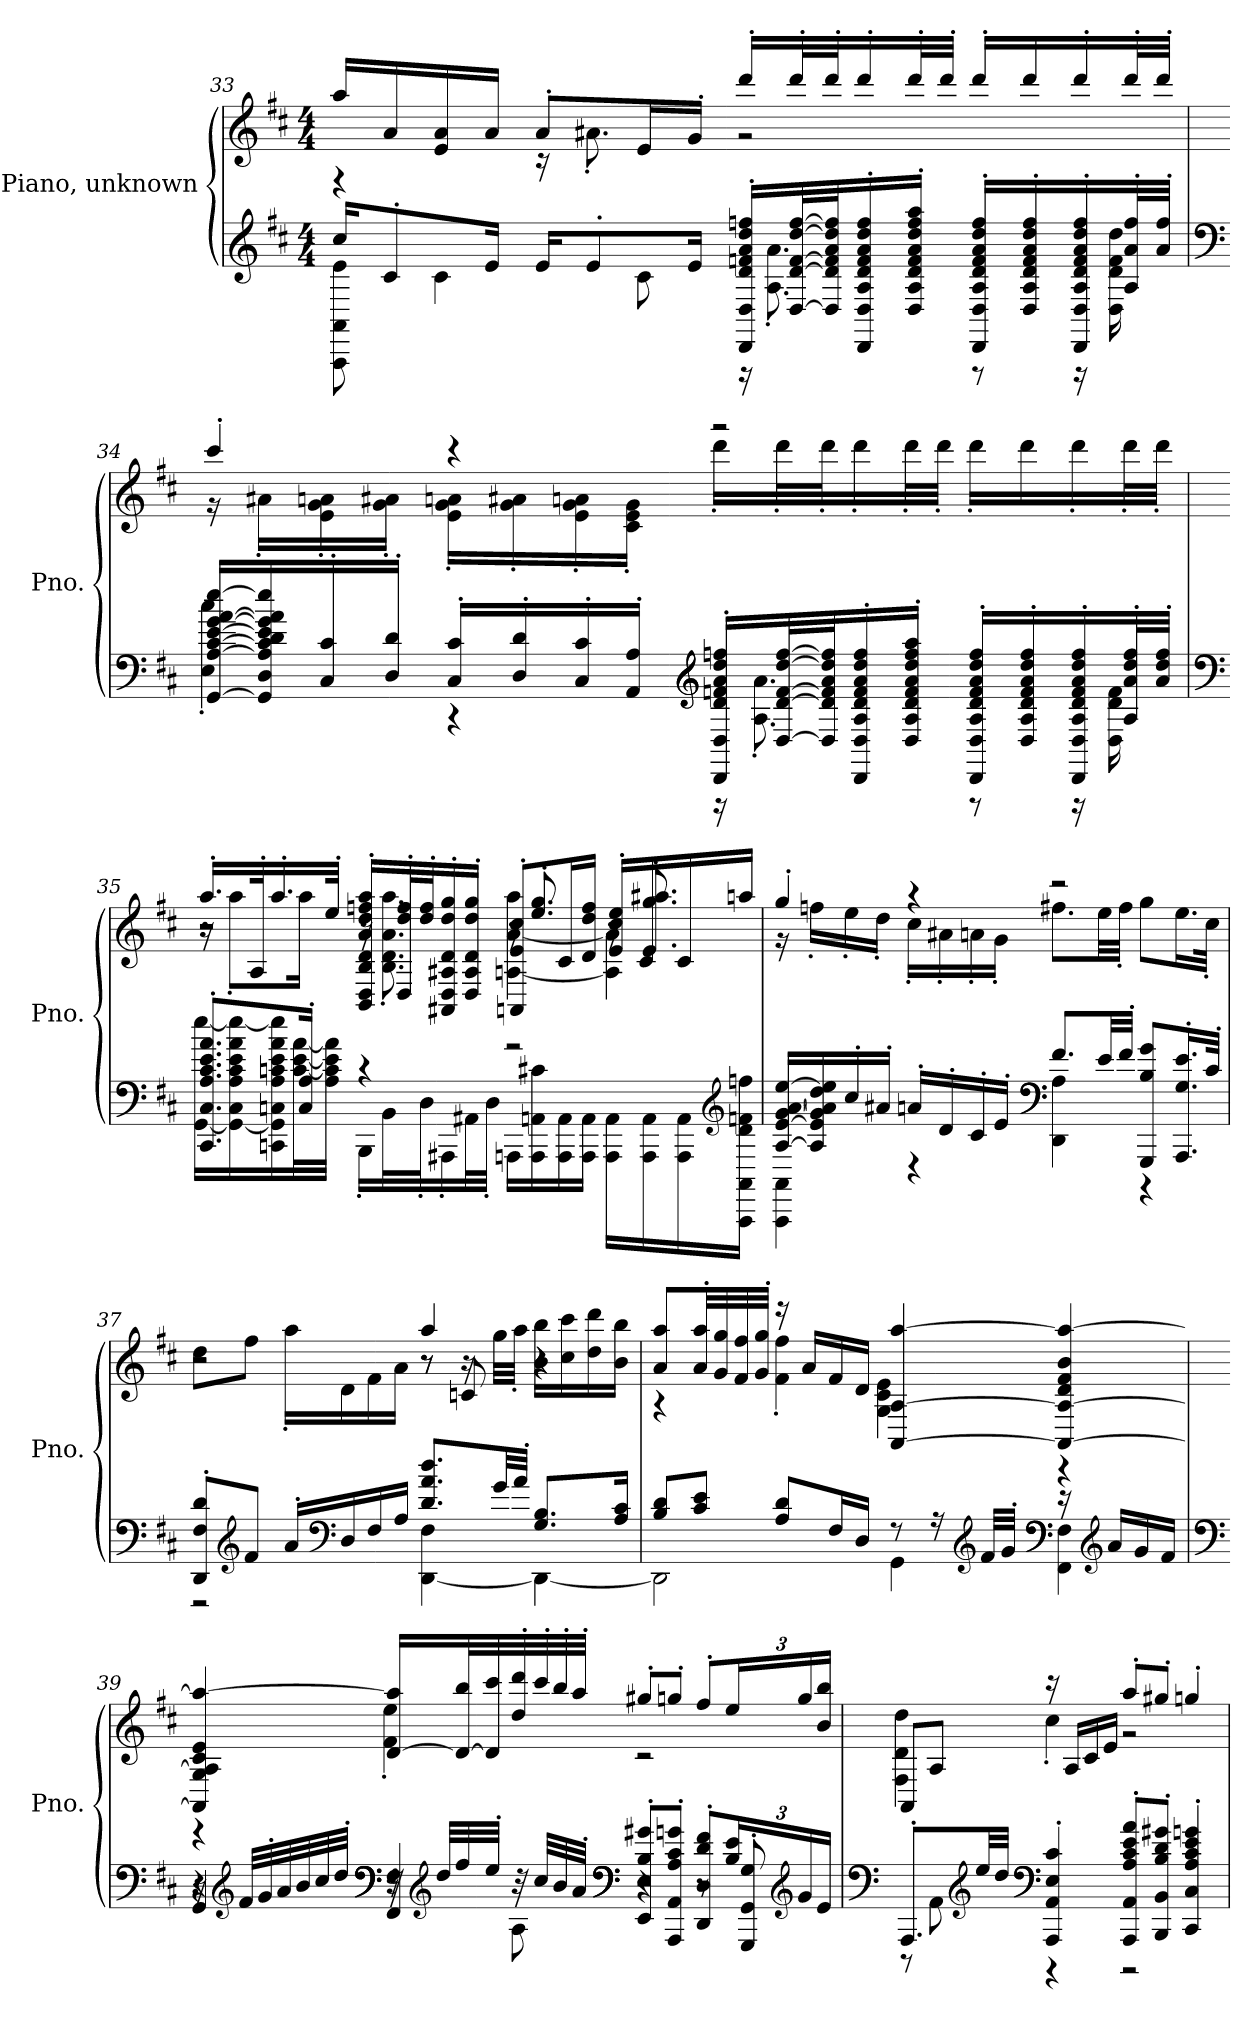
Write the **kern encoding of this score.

**kern	**kern
*part1	*part1
*staff2	*staff1
*I"Piano, unknown	*
*I'Pno.	*
!!LO:LB:g=z
*clefG2	*clefG2
*k[f#c#]	*k[f#c#]
*M4/4	*M4/4
=33	=33
*^	*^
16cc#/KL	8AAA\ 8AA\ 8e\	16aa/LL	4r
8c#'/	.	16a/	.
.	4c#\	16e/ 16a/	.
16e/Jk	.	16a/JJ	.
16e/KL	.	8a'/L	16r
8e'/	.	.	8.a#X'\
.	8c#\	16e/L	.
16e/Jk	.	16g'/JJ	.
16DD/' 16D/' 16d/' 16fn/' 16a/' 16dd/' 16ffn/'LL	16r	16ddd'/LL	2r
[32D/ [32d/ [32f/ [32dd/ [32ff/L	8.A\' 8.a\'	32ddd'/L	.
32D/] 32d/] 32f/] 32a/ 32dd/] 32ff/]J	.	32ddd'/J	.
16DD/' 16D/' 16A/' 16d/' 16f/' 16a/' 16dd/' 16ff/'	.	16ddd'/	.
16D/' 16A/' 16d/' 16f/' 16a/' 16dd/' 16ff/' 16aa/'JJ	.	32ddd'/L	.
.	.	32ddd'/JJJ	.
16DD/' 16D/' 16A/' 16d/' 16f/' 16a/' 16dd/' 16ff/'LL	8r	16ddd'/LL	.
16D/' 16A/' 16d/' 16f/' 16a/' 16dd/' 16ff/'	.	16ddd/	.
16DD/' 16D/' 16A/' 16d/' 16f/' 16a/' 16dd/' 16ff/'	16r	16ddd'/	.
32A/' 32a/' 32ff/'L	16D\ 16d\ 16f\ 16dd\	32ddd'/L	.
32a/' 32ff/'JJJ	.	32ddd'/JJJ	.
!!LO:LB:g=z	!!
=34	=34	=34	=34
*clefF4	*	*	*
[16GG/ [16A/ [16c#/ [16e/ [16g/ [16a/ [16ee/LL	4E\' 4cc#\'	4ccc#'/	16r
16GG/] 16D/ 16A/] 16c#/] 16d/ 16e/] 16g/] 16a/] 16ee/]	.	.	16a#X'\LL
16C#/' 16c#/'	.	.	16e\' 16g\' 16an\'
16D/' 16d/'JJ	.	.	16g\' 16a#X\'JJ
16C#/' 16c#/'LL	4r	4r	16e\' 16g\' 16an\'LL
16D/' 16d/'	.	.	16g\' 16a#X\'
16C#/' 16c#/'	.	.	16e\' 16g\' 16an\'
16AA/' 16A/'JJ	.	.	16c#\' 16e\' 16g\'JJ
*clefG2	*	*	*
16DD/' 16D/' 16d/' 16fn/' 16a/' 16dd/' 16ffn/'LL	16r	2r	16ddd'\LL
[32D/ [32d/ [32f/ [32dd/ [32ff/L	8.A\' 8.a\'	.	32ddd'\L
32D/] 32d/] 32f/] 32a/ 32dd/] 32ff/]J	.	.	32ddd'\J
16DD/' 16D/' 16A/' 16d/' 16f/' 16a/' 16dd/' 16ff/'	.	.	16ddd'\
16D/' 16A/' 16d/' 16f/' 16a/' 16dd/' 16ff/' 16aa/'JJ	.	.	32ddd'\L
.	.	.	32ddd'\JJJ
16DD/' 16D/' 16A/' 16d/' 16f/' 16a/' 16dd/' 16ff/'LL	8r	.	16ddd'\LL
16D/' 16A/' 16d/' 16f/' 16a/' 16dd/' 16ff/'	.	.	16ddd\
16DD/' 16D/' 16A/' 16d/' 16f/' 16a/' 16dd/' 16ff/'	16r	.	16ddd'\
32A/' 32a/' 32dd/' 32ff/'L	16D\ 16d\ 16f\	.	32ddd'\L
32a/' 32dd/' 32ff/'JJJ	.	.	32ddd'\JJJ
*	*	*v	*v
!!LO:LB:g=z
=35	=35	=35
*clefF4	*	*
*	*	*^
*	*	*	*^
8.CC#/' 8.C#/' 8.A/' 8.c#/' 8.e/' 8.a/'L	[16GG\ [16ee\LL	2r	16r	16.aa'/LL
.	16GG\_ 16C#\ 16A\ 16c#\ 16e\ 16a\ 16ee\_	.	8aa'\L	.
.	.	.	.	32A'/K
.	16CCn\ 16GG\] 16Cn\ 16A\ 16cn\ 16e\ 16a\ 16ee\]	.	.	16.aa'/
16C/' 16A/'Jk	[32c\ [32e\ [32a\L	.	16aa\Jk	.
.	32A\ 32c\] 32e\] 32a\]JJJ	.	.	32ee'/JJk
4r	16BBB'\LL	.	16r	16BB/' 16D/' 16B/' 16d/' 16a/' 16dd/' 16ffn/' 16aa/'LL
.	32BB\L	.	8.B\' 8.d\' 8.a\' 8.aa\'	32D/' 32dd/' 32ff/'L
.	32D'\J	.	.	32dd/' 32ff/'J
.	16AAA#X'\	.	.	16AA#X/' 16D/' 16A#X/' 16d/' 16dd/' 16gg/'
.	32AA#X\L	.	.	16D/' 16A#/' 16d/' 16dd/' 16gg/'JJ
.	32D'\JJJ	.	.	.
2r	16AAAn\LL	16r	[4An\ [4a\ 4aa\	8AAn/' 8e/' 8cc#/'L
.	16AAA\ 16AAn\ 16c#X\	8.ee/' 8.gg/'	.	.
.	16AAA\ 16AA\	.	.	16c#/L
.	16AAA\ 16AA\JJ	.	.	16d/ 16dd/ 16ff/JJ
.	16AAA\ 16AA\LL	16r	4A\] 4a\]	16e/' 16cc#/' 16ee/'LL
.	16AAA\ 16AA\	8.e/' 8.gg/' 8.aa#X/'	.	16c#/
.	16AAA\ 16AA\	.	.	16c#/
*clefG2	*	*	*	*
.	16AAA\ 16AA\ 16d\ 16fn\ 16ffn\JJ	.	.	16aan/JJ
*	*	*	*v	*v
!!LO:PB:g=z
=36	=36	=36	=36
[16A/ [16e/ [16g/ [16a/ [16ee/LL	4AAA\ 4AA\	4gg'/	16r
16A/] 16e/] 16g/] 16a/] 16dd/ 16ee/]	.	.	16ffn'\LL
16cc#'/	.	.	16ee'\
16a#X'/JJ	.	.	16dd'\JJ
16an'/LL	4r	4r	16cc#'\LL
16d'/	.	.	16a#X'\
16c#'/	.	.	16an'\
16e'/JJ	.	.	16g'\JJ
*clefF4	*	*	*
8.f#/L	4DD\ 4A\	2r	8.ff#X\L
32e/LL	.	.	32ee\LL
32f#'/JJJ	.	.	32ff#'\JJJ
8GGG/ 8B/ 8g/L	4r	.	8gg\L
16.AAA/' 16.G/' 16.e/'L	.	.	16.ee\L
32c#'/JJk	.	.	32cc#'\JJk
=37	=37	=37	=37
*	*	*	*^
8DD/' 8F#/' 8d/'L	2r	2r	8dd\L	2r
*clefG2	*	*	*	*
8f#/J	.	.	8ff#\J	.
16a'/LL	.	.	16aa'\LL	.
*clefF4	*	*	*	*
16D/	.	.	16d\	.
16F#/	.	.	16f#\	.
16A/JJ	.	.	16a\JJ	.
8.d/ 8.a/ 8.dd/L	[4DD\ 4F#\	4aa/	8r	8r
.	.	.	16r	8cn/
32g/LL	.	.	32gg\LLL	.
32a'/JJJ	.	.	32aa'\JJJ	.
8.G/ 8.B/L	4DD\_	4r	16b\ 16bb\LL	4r
.	.	.	16cc#\ 16ccc#\	.
.	.	.	16dd\ 16ddd\	.
16A/ 16c#/Jk	.	.	16b\ 16bb\JJ	.
*	*	*	*v	*v
!!LO:LB:g=z
=38	=38	=38	=38
8B/ 8d/L	2DD\]	8a/ 8aa/L	4r
8c#/ 8e/J	.	32a/' 32aa/'LL	.
.	.	32g/ 32gg/	.
.	.	32f#/ 32ff#/	.
.	.	32g/' 32gg/'JJJ	.
8A/ 8d/L	.	16r	4f#\' 4ff#\'
.	.	16a/LL	.
16F#/L	.	16f#/	.
16D/JJ	.	16d/JJ	.
8r	4GG\	[4AA/ [4A/ [4aa/	4G\ 4c#\ 4e\
16r	.	.	.
*clefG2	*	*	*
32f#/LLL	.	.	.
32g'/JJJ	.	.	.
*clefF4	*	*	*
16r	4FF#\ 4F#\	4AA/_ 4A/_ 4d/ 4f#/ 4b/ 4aa/_	4r
*clefG2	*	*	*
16a/LL	.	.	.
16g/	.	.	.
16f#/JJ	.	.	.
*v	*v	*	*
!!LO:LB:g=z	!!
=39	=39	=39
*clefF4	*	*
*^	*	*
*	*^	*	*
16r	4r	4GG/	4AA/] 4G/ 4A/] 4c#/ 4e/ 4aa/_	4r
*clefG2	*	*	*	*
32f#/LLL	.	.	.	.
32g'/	.	.	.	.
32a/	.	.	.	.
32b/	.	.	.	.
32cc#/	.	.	.	.
32dd'/JJJ	.	.	.	.
*clefF4	*	*	*	*
32r	8r	4FF#/ 4F#/	[16d/ 16aa/]LL	4f#\' 4ee\'
*clefG2	*	*	*	*
32dd/LLL	.	.	.	.
32ff#/	.	.	32d/_ 32bb/L	.
32ee'/JJJ	.	.	32d/] 32ccc#/	.
32r	8A\	.	32dd/' 32ddd/'	.
32cc#/LLL	.	.	32ccc#'/	.
32b/	.	.	32bb'/	.
32a'/JJJ	.	.	32aa'/JJJ	.
*clefF4	*	*	*	*
8EE/' 8E/' 8B/' 8g#X/'L	2r	4r	8gg#X'/L	2r
8AAA/' 8AA/' 8A/' 8c#/' 8gn/'J	.	.	8ggn'/J	.
8DD/' 8D/' 8d/' 8f#/'L	.	8r	8ff#'/L	.
*Xbrackettup	*	*	*Xbrackettup	*
24B/ 24e/L	.	8GGG/' 8GG/' 8G/'	24ee/L	.
*clefG2	*	*	*	*
24g/	.	.	24gg/	.
24e/JJ	.	.	24b/ 24bb/JJ	.
*v	*v	*v	*	*
!!LO:LB:g=z	!!
=40	=40	=40
*clefF4	*	*
*^	*	*
8.AAA'/L	8r	8AA/L	4F#\ 4d\ 4dd\
.	8AA\	8A/J	.
*clefG2	*	*	*
32ee/LL	.	.	.
32dd/JJJ	.	.	.
*clefF4	*	*	*
4AAA/' 4AA/' 4E/' 4c#/'	4r	16r	4cc#'\
.	.	16A/LL	.
.	.	16c#/	.
.	.	16e/JJ	.
8AAA/' 8AA/' 8A/' 8c#/' 8e/' 8a/'L	2r	8aa'/L	2r
8BBB/' 8BB/' 8B/' 8d/' 8g#X/'J	.	8gg#X'/J	.
4CC#/' 4C#/' 4A/' 4c#/' 4e/' 4gn/'	.	4ggn'/	.
*v	*v	*	*
*	*v	*v
=	=
*-	*-
